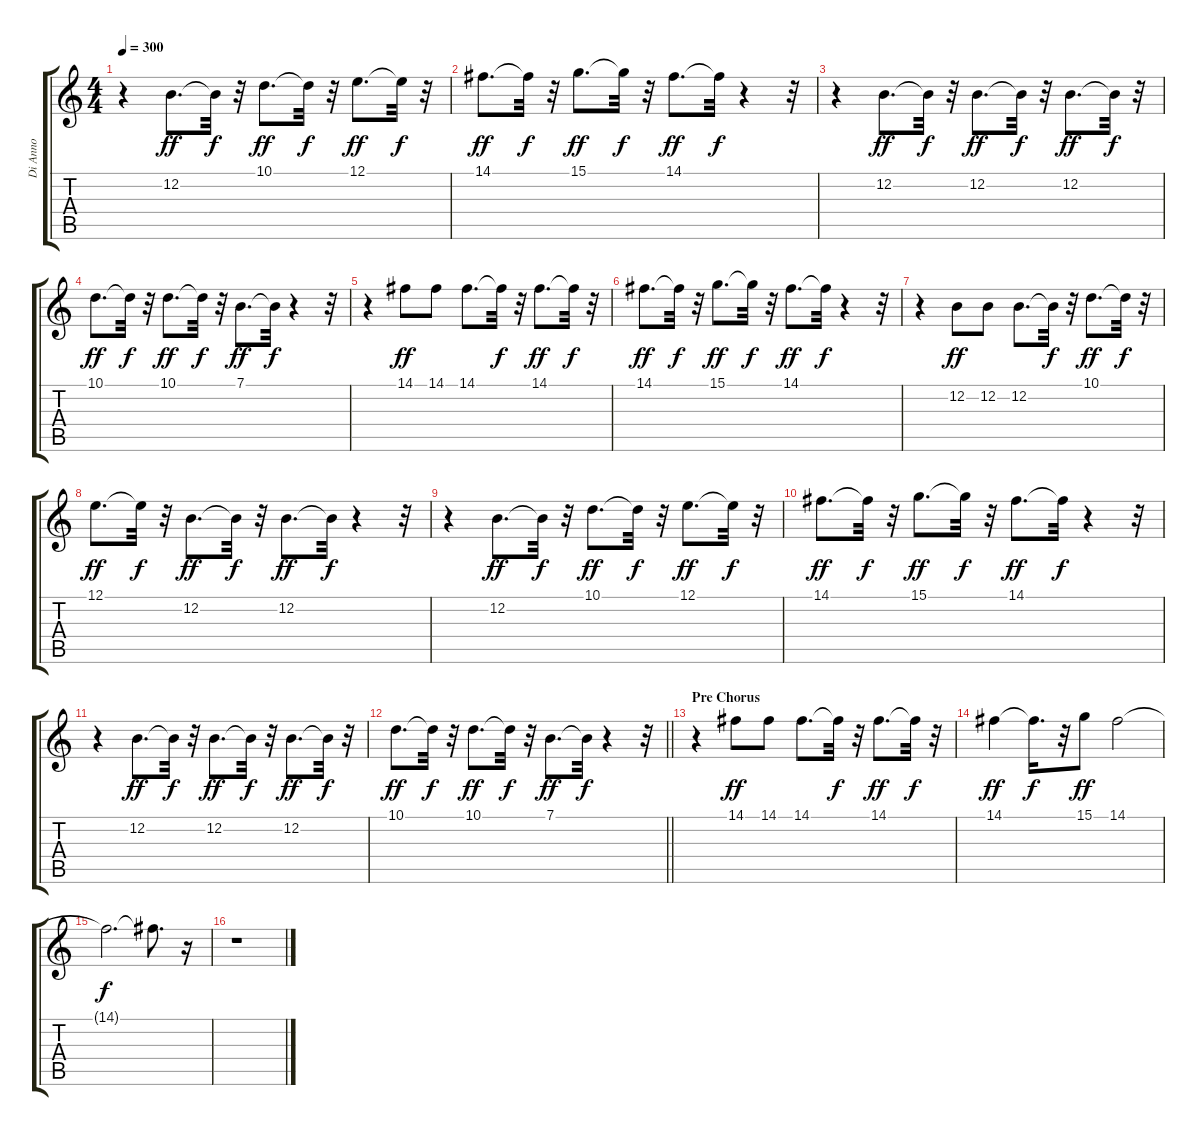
\track ("Di Anno" "Di Anno") {instrument choiraahs}
\staff {score tabs}
\tuning (E4 B3 G3 D3 A2 E2) {hide}
\ts (4 4)
\tempo 300
\clef g2
\ks c
r.4{dy f} 12.2.8{d dy ff} 12.2{t}.32{dy f} r.32 10.1.8{d dy ff} 10.1{t}.32{dy f} r.32 12.1.8{d dy ff} 12.1{t}.32{dy f} r.32 |
14.1.8{d dy ff} 14.1{t}.32{dy f} r.32 15.1.8{d dy ff} 15.1{t}.32{dy f} r.32 14.1.8{d dy ff} 14.1{t}.32{dy f} r.4 r.32 |
r.4 12.2.8{d dy ff} 12.2{t}.32{dy f} r.32 12.2.8{d dy ff} 12.2{t}.32{dy f} r.32 12.2.8{d dy ff} 12.2{t}.32{dy f} r.32 |
10.1.8{d dy ff} 10.1{t}.32{dy f} r.32 10.1.8{d dy ff} 10.1{t}.32{dy f} r.32 7.1.8{d dy ff} 7.1{t}.32{dy f} r.4 r.32 |
r.4 14.1.8{dy ff} 14.1.8 14.1.8{d} 14.1{t}.32{dy f} r.32 14.1.8{d dy ff} 14.1{t}.32{dy f} r.32 |
14.1.8{d dy ff} 14.1{t}.32{dy f} r.32 15.1.8{d dy ff} 15.1{t}.32{dy f} r.32 14.1.8{d dy ff} 14.1{t}.32{dy f} r.4 r.32 |
r.4 12.2.8{dy ff} 12.2.8 12.2.8{d} 12.2{t}.32{dy f} r.32 10.1.8{d dy ff} 10.1{t}.32{dy f} r.32 |
12.1.8{d dy ff} 12.1{t}.32{dy f} r.32 12.2.8{d dy ff} 12.2{t}.32{dy f} r.32 12.2.8{d dy ff} 12.2{t}.32{dy f} r.4 r.32 |
r.4 12.2.8{d dy ff} 12.2{t}.32{dy f} r.32 10.1.8{d dy ff} 10.1{t}.32{dy f} r.32 12.1.8{d dy ff} 12.1{t}.32{dy f} r.32 |
14.1.8{d dy ff} 14.1{t}.32{dy f} r.32 15.1.8{d dy ff} 15.1{t}.32{dy f} r.32 14.1.8{d dy ff} 14.1{t}.32{dy f} r.4 r.32 |
r.4 12.2.8{d dy ff} 12.2{t}.32{dy f} r.32 12.2.8{d dy ff} 12.2{t}.32{dy f} r.32 12.2.8{d dy ff} 12.2{t}.32{dy f} r.32 |
\barLineRight lightlight
10.1.8{d dy ff} 10.1{t}.32{dy f} r.32 10.1.8{d dy ff} 10.1{t}.32{dy f} r.32 7.1.8{d dy ff} 7.1{t}.32{dy f} r.4 r.32 |
\section ("" "Pre Chorus")
r.4 14.1.8{dy ff} 14.1.8 14.1.8{d} 14.1{t}.32{dy f} r.32 14.1.8{d dy ff} 14.1{t}.32{dy f} r.32 |
14.1.4{dy ff} 14.1{t}.16{d dy f} r.32 15.1.8{dy ff} 14.1.2 |
14.1{t}.2{d dy f} 14.1{t}.8{d} r.16 |
r.1
